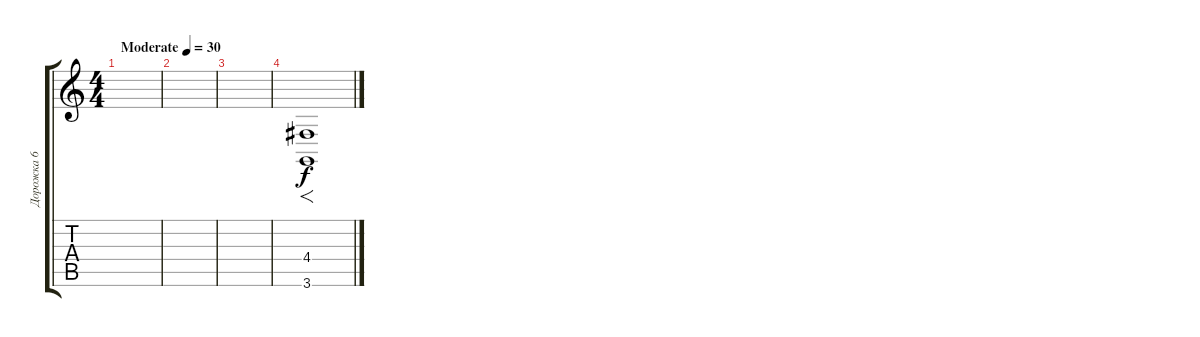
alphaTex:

\track ("Дорожка 6" "Дорожка 6") {instrument stringensemble1}
\staff {score tabs}
\tuning (E4 B3 G3 D3 A2 E2) {hide}
\ts (4 4)
\tempo (30 "Moderate")
\clef g2
\ks c
|
|
|
(4.4 3.6).1{f}
